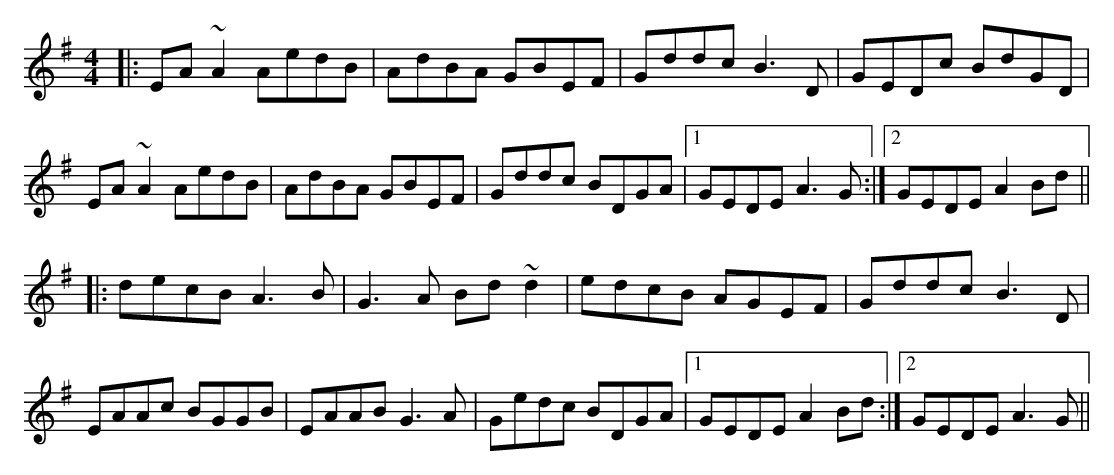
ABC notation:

X:1
M:4/4
K:Ador
|:EA~A2 AedB|AdBA GBEF|Gddc B3D|GEDc BdGD|
EA~A2 AedB|AdBA GBEF|Gddc BDGA|1 GEDE A3G:|2 GEDE A2Bd||
|:decB A3B|G3A Bd~d2|edcB AGEF|Gddc B3D|
EAAc BGGB|EAAB G3A|Gedc BDGA|1 GEDE A2Bd:|2 GEDE A3G||
